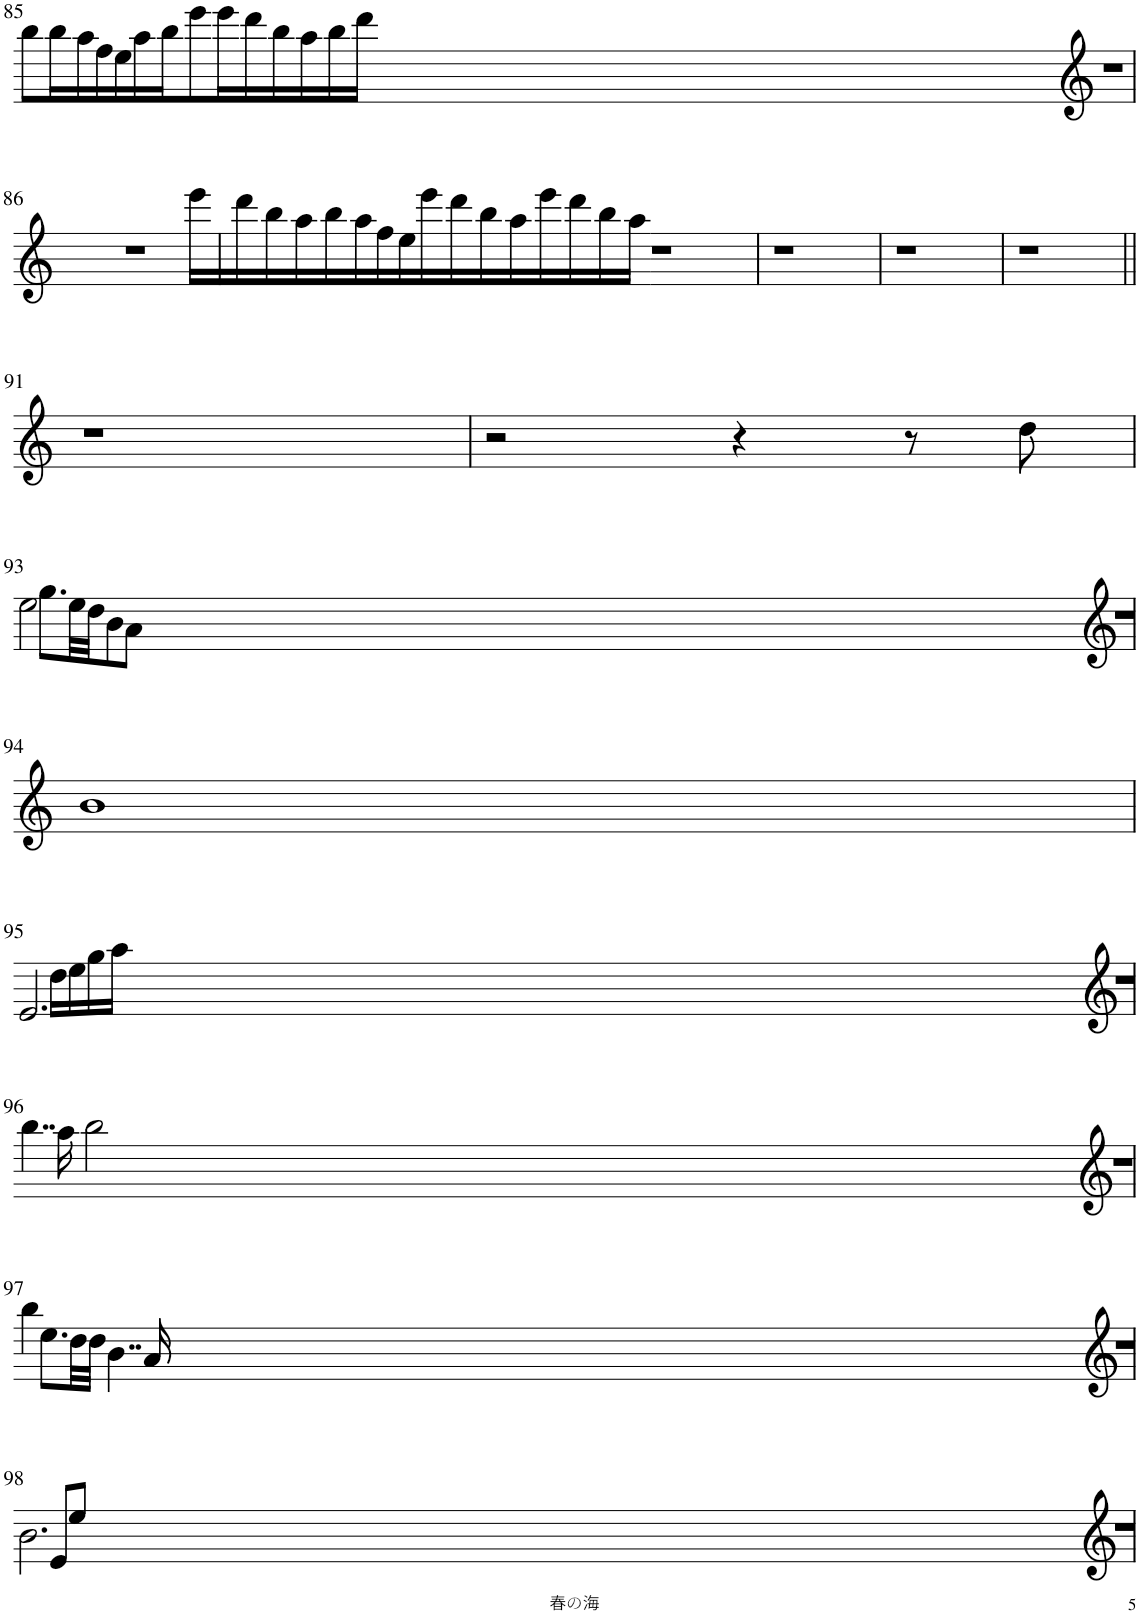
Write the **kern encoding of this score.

**kern
*part1
*staff1
*I"尺八
!!LO:PB:g=z
*clefG2
*k[]
*M4/4
*met(c)
=85
8bb\L
16bb\L
16aa\
16ff\
16ee\
16aa\
16bb\J
8eee\
16eee\L
16ddd\
16bb\
16aa\
16bb\
16ddd\JJ
1%48ryy
1r
!!LO:LB:g=z
=86
1r
16eee\LL
16ddd\
16bb\
16aa\
16bb\
16aa\
16ff\
16ee\
16eee\
16ddd\
16bb\
16aa\
16eee\
16ddd\
16bb\
16aa\JJ
=87
1r
=88
1r
=89
1r
=90
1r
!!LO:LB:g=z
=91||
1r
=92
2r
4r
8r
8dd\
!!LO:LB:g=z
=93
2ee\
8.gg\L
32ee\LL
32dd\JJ
8b\
8a\J
1%64ryy
1r
!!LO:LB:g=z
=94
1b
!!LO:LB:g=z
=95
2.e/
16dd\LL
16ee\
16gg\
16aa\JJ
1%64ryy
1r
!!LO:LB:g=z
=96
4..bb\
16aa\
2bb\
1%64ryy
1r
!!LO:LB:g=z
=97
4bb\
8.ee\L
32dd\LL
32dd\JJJ
4..b\
16a/
1%64ryy
1r
!!LO:LB:g=z
=98
2.b\
8e/L
8ee/J
1%64ryy
1r
=
*-
